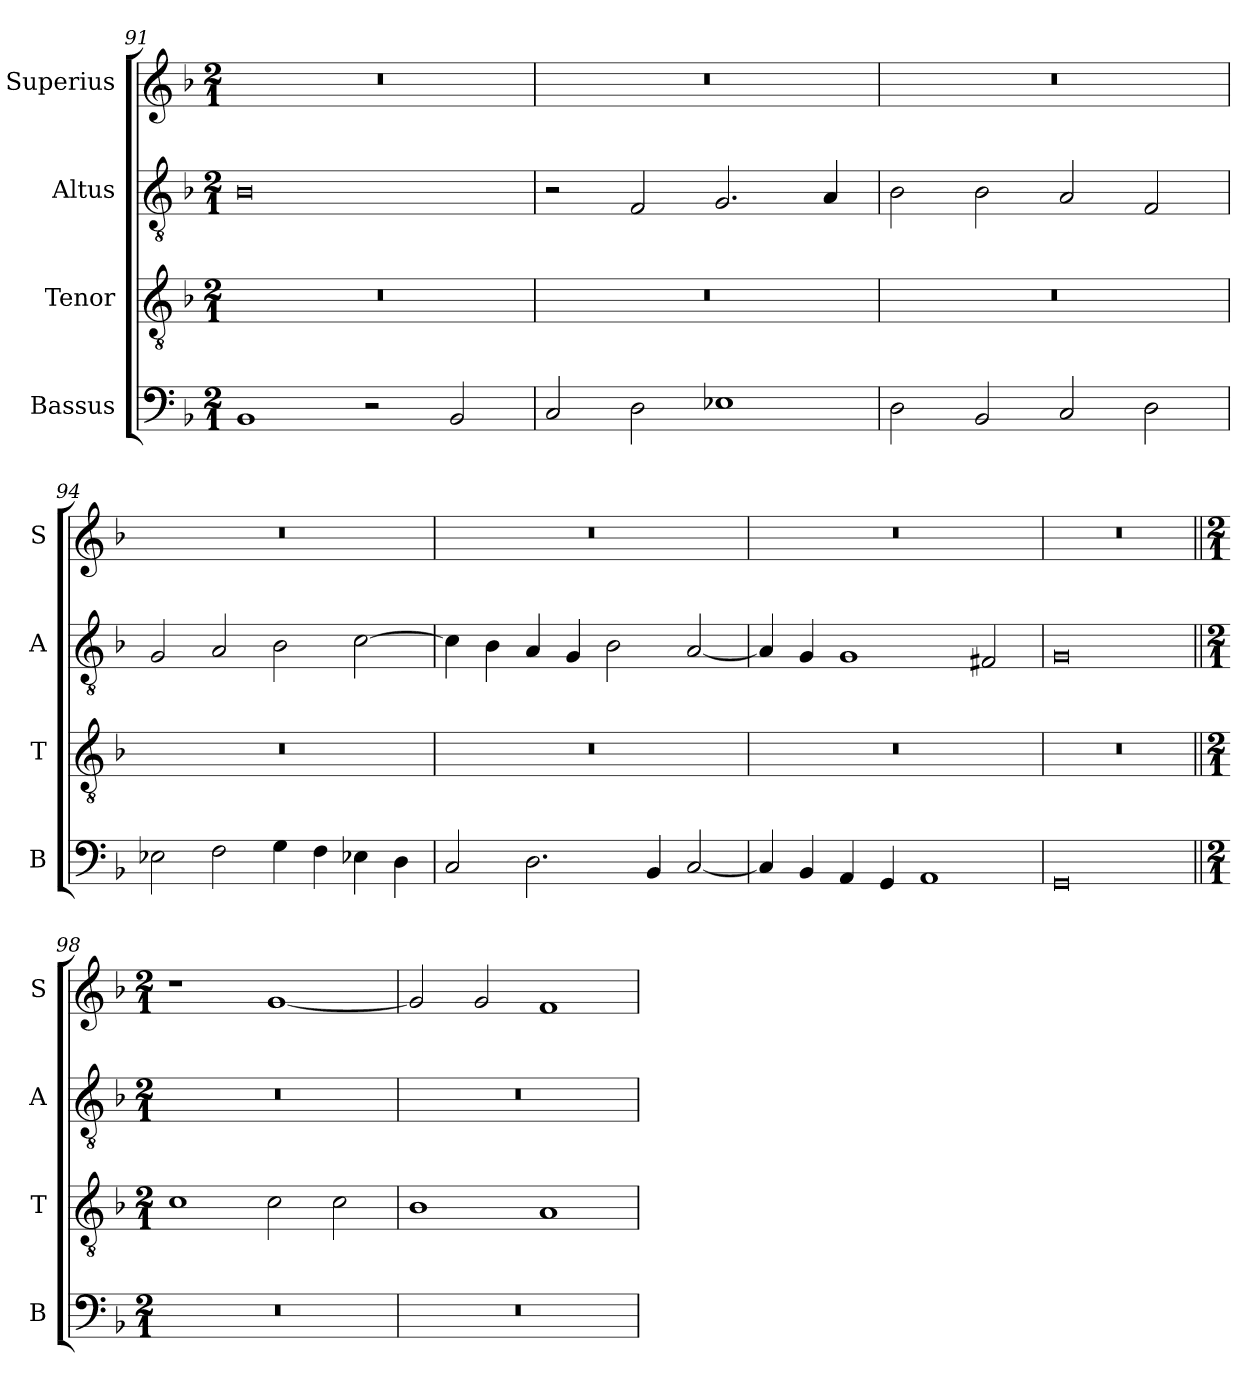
**kern	**kern	**kern	**kern
*part4	*part3	*part2	*part1
*staff4	*staff3	*staff2	*staff1
*I"Bassus	*I"Tenor	*I"Altus	*I"Superius
*I'B	*I'T	*I'A	*I'S
*clefF4	*clefGv2	*clefGv2	*clefG2
*k[b-]	*k[b-]	*k[b-]	*k[b-]
*M2/1	*M2/1	*M2/1	*M2/1
=91	=91	=91	=91
1BB-	0r	0B-	0r
2r	.	.	.
2BB-/	.	.	.
=92	=92	=92	=92
2C/	0r	2r	0r
2D\	.	2F/	.
1E-X	.	2.G/	.
.	.	4A/	.
=93	=93	=93	=93
2D\	0r	2B-\	0r
2BB-/	.	2B-\	.
2C/	.	2A/	.
2D\	.	2F/	.
=94	=94	=94	=94
2E-X\	0r	2G/	0r
2F\	.	2A/	.
4G\	.	2B-\	.
4F\	.	.	.
4E-X\	.	[2c\	.
4D\	.	.	.
=95	=95	=95	=95
2C/	0r	4c\]	0r
.	.	4B-\	.
2.D\	.	4A/	.
.	.	4G/	.
.	.	2B-\	.
4BB-/	.	.	.
[2C/	.	[2A/	.
=96	=96	=96	=96
4C/]	0r	4A/]	0r
4BB-/	.	4G/	.
4AA/	.	1G	.
4GG/	.	.	.
1AA	.	.	.
.	.	2F#X/	.
=97	=97	=97	=97
0GG	0r	0G	0r
!!LO:LB:g=z
=98||	=98||	=98||	=98||
*M2/1	*M2/1	*M2/1	*M2/1
0r	1c	0r	1r
.	2c\	.	[1g
.	2c\	.	.
=99	=99	=99	=99
0r	1B-	0r	2g/]
.	.	.	2g/
.	1A	.	1f
=	=	=	=
*-	*-	*-	*-
